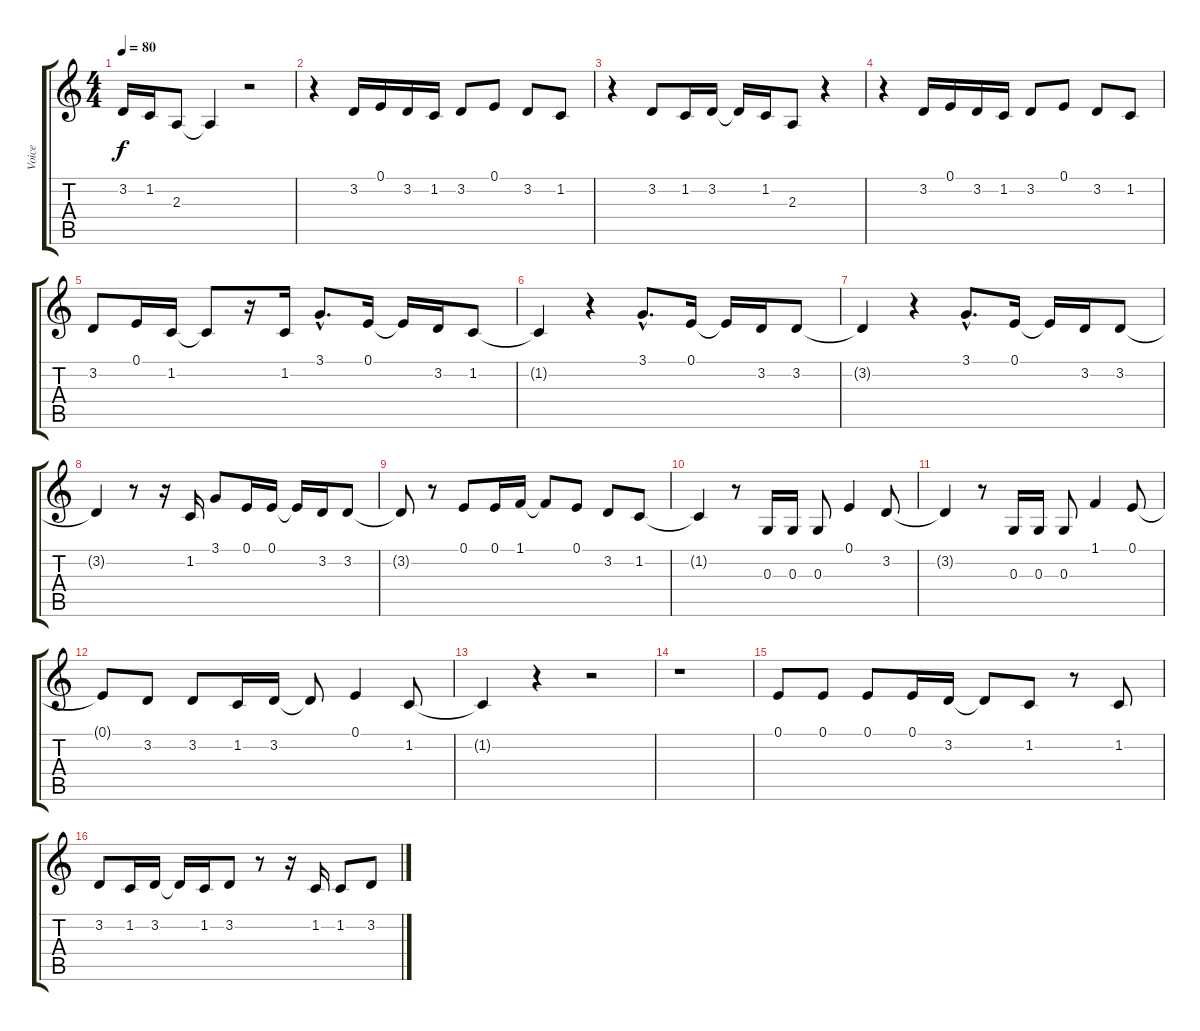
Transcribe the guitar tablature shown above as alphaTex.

\track ("Voice" "Voice") {instrument tenorsax}
\staff {score tabs}
\tuning (E4 B3 G3 D3 A2 E2) {hide}
\ts (4 4)
\tempo 80
\clef g2
\ks c
3.2{t}.16{dy f} 1.2.16 2.3.8 2.3{t}.4 r.2 |
r.4 3.2.16 0.1.16 3.2.16 1.2.16 3.2.8 0.1.8 3.2.8 1.2.8 |
r.4 3.2.8 1.2.16 3.2.16 3.2{t}.16 1.2.16 2.3.8 r.4 |
r.4 3.2.16 0.1.16 3.2.16 1.2.16 3.2.8 0.1.8 3.2.8 1.2.8 |
3.2.8 0.1.16 1.2.16 1.2{t}.8 r.16 1.2.16 3.1{hac}.8{d} 0.1.16 0.1{t}.16 3.2.16 1.2.8 |
1.2{t}.4 r.4 3.1{hac}.8{d} 0.1.16 0.1{t}.16 3.2.16 3.2.8 |
3.2{t}.4 r.4 3.1{hac}.8{d} 0.1.16 0.1{t}.16 3.2.16 3.2.8 |
3.2{t}.4 r.8 r.16 1.2.16 3.1.8 0.1.16 0.1.16 0.1{t}.16 3.2.16 3.2.8 |
3.2{t}.8 r.8 0.1.8 0.1.16 1.1.16 1.1{t}.8 0.1.8 3.2.8 1.2.8 |
1.2{t}.4 r.8 0.3.16 0.3.16 0.3.8 0.1.4 3.2.8 |
3.2{t}.4 r.8 0.3.16 0.3.16 0.3.8 1.1.4 0.1.8 |
0.1{t}.8 3.2.8 3.2.8 1.2.16 3.2.16 3.2{t}.8 0.1.4 1.2.8 |
1.2{t}.4 r.4 r.2 |
r.1 |
0.1.8 0.1.8 0.1.8 0.1.16 3.2.16 3.2{t}.8 1.2.8 r.8 1.2.8 |
3.2.8 1.2.16 3.2.16 3.2{t}.16 1.2.16 3.2.8 r.8 r.16 1.2.16 1.2.8 3.2.8
